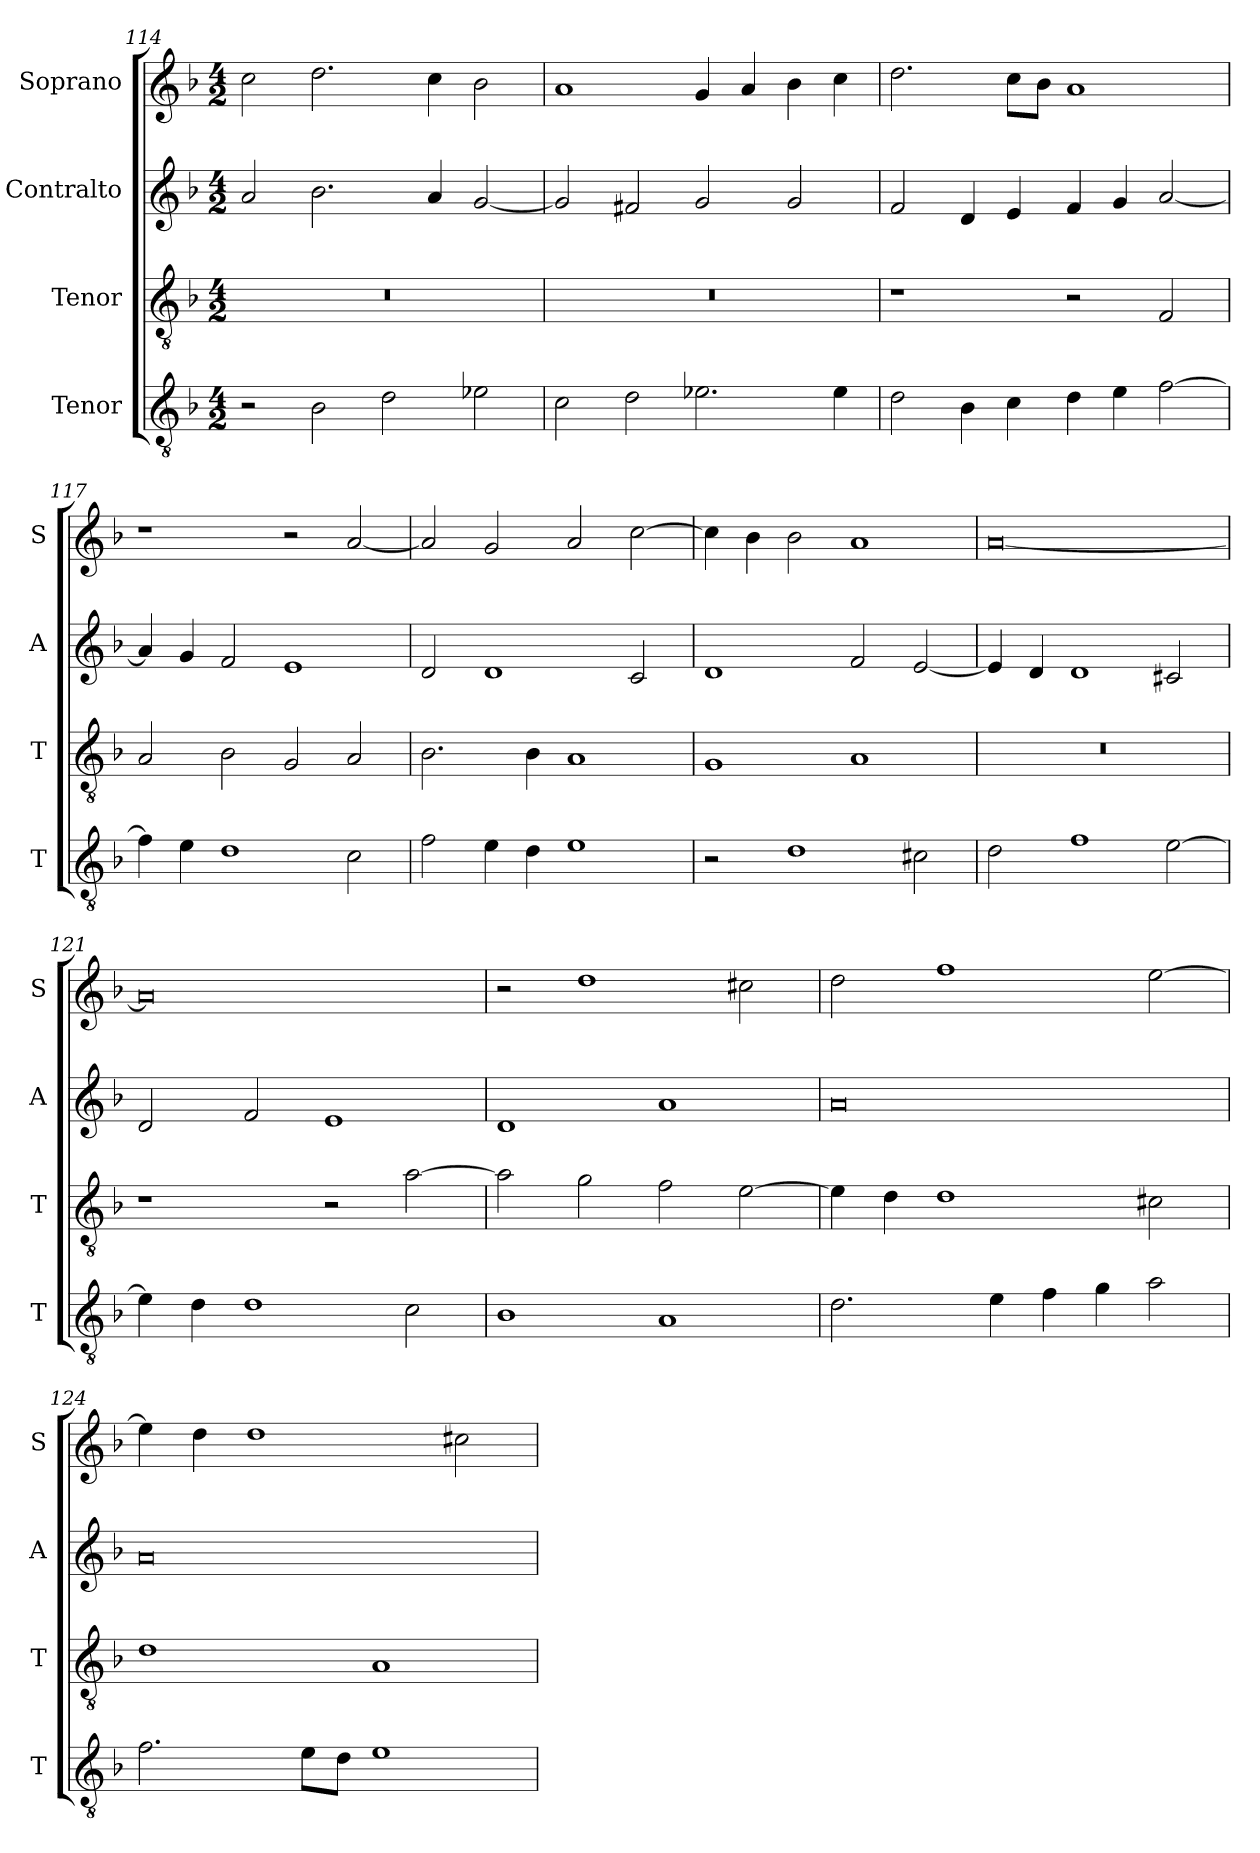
**kern	**kern	**kern	**kern
*part4	*part3	*part2	*part1
*staff4	*staff3	*staff2	*staff1
*I"Tenor	*I"Tenor	*I"Contralto	*I"Soprano
*I'T	*I'T	*I'A	*I'S
*clefGv2	*clefGv2	*clefG2	*clefG2
*k[b-]	*k[b-]	*k[b-]	*k[b-]
*D:aeo	*D:aeo	*D:aeo	*D:aeo
*M4/2	*M4/2	*M4/2	*M4/2
=114	=114	=114	=114
2r	0r	2a	2cc
2B-	.	2.b-	2.dd
2d	.	.	.
.	.	4a	4cc
2e-X	.	[2g	2b-
=115	=115	=115	=115
2c	0r	2g]	1a
2d	.	2f#X	.
2.e-X	.	2g	4g
.	.	.	4a
.	.	2g	4b-
4e-	.	.	4cc
=116	=116	=116	=116
2d	1r	2f	2.dd
4B-	.	4d	.
4c	.	4e	8cc\L
.	.	.	8b-\J
4d	2r	4f	1a
4e	.	4g	.
[2f	2F	[2a	.
=117	=117	=117	=117
4f]	2A	4a]	1r
4e	.	4g	.
1d	2B-	2f	.
.	2G	1e	2r
2c	2A	.	[2a
=118	=118	=118	=118
2f	2.B-	2d	2a]
4e	.	1d	2g
4d	4B-	.	.
1e	1A	.	2a
.	.	2c	[2cc
=119	=119	=119	=119
2r	1G	1d	4cc]
.	.	.	4b-
1d	.	.	2b-
.	1A	2f	1a
2c#X	.	[2e	.
=120	=120	=120	=120
2d	0r	4e]	[0a
.	.	4d	.
1f	.	1d	.
[2e	.	2c#X	.
=121	=121	=121	=121
4e]	1r	2d	0a]
4d	.	.	.
1d	.	2f	.
.	2r	1e	.
2c	[2a	.	.
=122	=122	=122	=122
1B-	2a]	1d	2r
.	2g	.	1dd
1A	2f	1a	.
.	[2e	.	2cc#X
=123	=123	=123	=123
2.d	4e]	0a	2dd
.	4d	.	.
.	1d	.	1ff
4e	.	.	.
4f	.	.	.
4g	.	.	.
2a	2c#X	.	[2ee
=124	=124	=124	=124
2.f	1d	0a	4ee]
.	.	.	4dd
.	.	.	1dd
8e\L	.	.	.
8d\J	.	.	.
1e	1A	.	.
.	.	.	2cc#X
=	=	=	=
*-	*-	*-	*-
